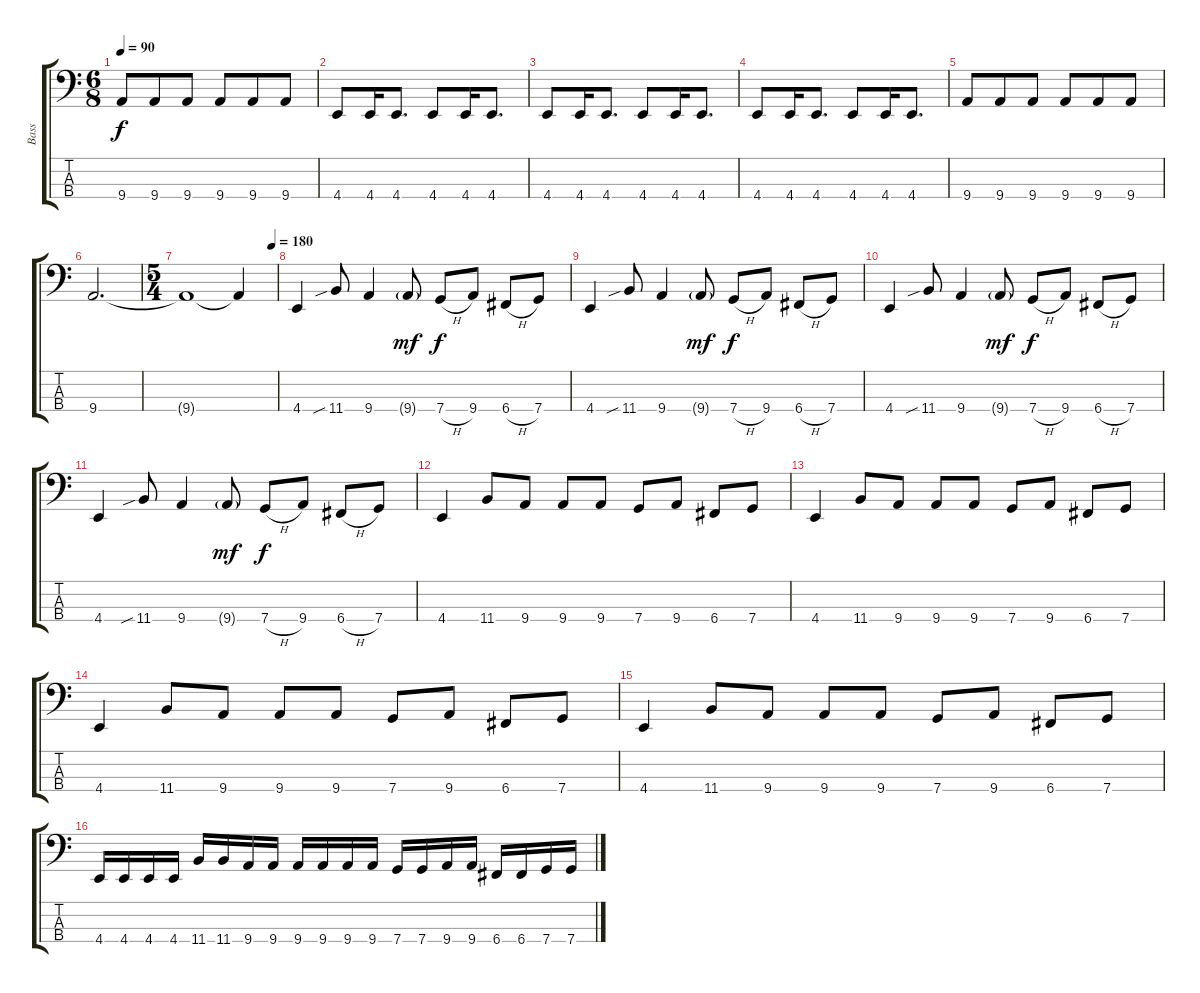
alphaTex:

\track ("Bass" "Bass") {instrument electricbassfinger}
\staff {score tabs}
\tuning (F2 C2 G1 C1) {hide}
\ts (6 8)
\tempo 90
\clef f4
\ks c
9.4.8{dy f} 9.4.8 9.4.8 9.4.8 9.4.8 9.4.8 |
4.4.8 4.4.16 4.4.8{d} 4.4.8 4.4.16 4.4.8{d} |
4.4.8 4.4.16 4.4.8{d} 4.4.8 4.4.16 4.4.8{d} |
4.4.8 4.4.16 4.4.8{d} 4.4.8 4.4.16 4.4.8{d} |
9.4.8 9.4.8 9.4.8 9.4.8 9.4.8 9.4.8 |
9.4.2{d} |
\ts (5 4)
\tempo (180 0.95)
9.4{t}.1 9.4{t}.4 |
4.4.4 11.4{sib}.8 9.4.4 9.4{g}.8{dy mf} 7.4{h}.8{dy f} 9.4.8 6.4{h}.8 7.4.8 |
4.4.4 11.4{sib}.8 9.4.4 9.4{g}.8{dy mf} 7.4{h}.8{dy f} 9.4.8 6.4{h}.8 7.4.8 |
4.4.4 11.4{sib}.8 9.4.4 9.4{g}.8{dy mf} 7.4{h}.8{dy f} 9.4.8 6.4{h}.8 7.4.8 |
4.4.4 11.4{sib}.8 9.4.4 9.4{g}.8{dy mf} 7.4{h}.8{dy f} 9.4.8 6.4{h}.8 7.4.8 |
4.4.4 11.4.8 9.4.8 9.4.8 9.4.8 7.4.8 9.4.8 6.4.8 7.4.8 |
4.4.4 11.4.8 9.4.8 9.4.8 9.4.8 7.4.8 9.4.8 6.4.8 7.4.8 |
4.4.4 11.4.8 9.4.8 9.4.8 9.4.8 7.4.8 9.4.8 6.4.8 7.4.8 |
4.4.4 11.4.8 9.4.8 9.4.8 9.4.8 7.4.8 9.4.8 6.4.8 7.4.8 |
4.4.16 4.4.16 4.4.16 4.4.16 11.4.16 11.4.16 9.4.16 9.4.16 9.4.16 9.4.16 9.4.16 9.4.16 7.4.16 7.4.16 9.4.16 9.4.16 6.4.16 6.4.16 7.4.16 7.4.16
